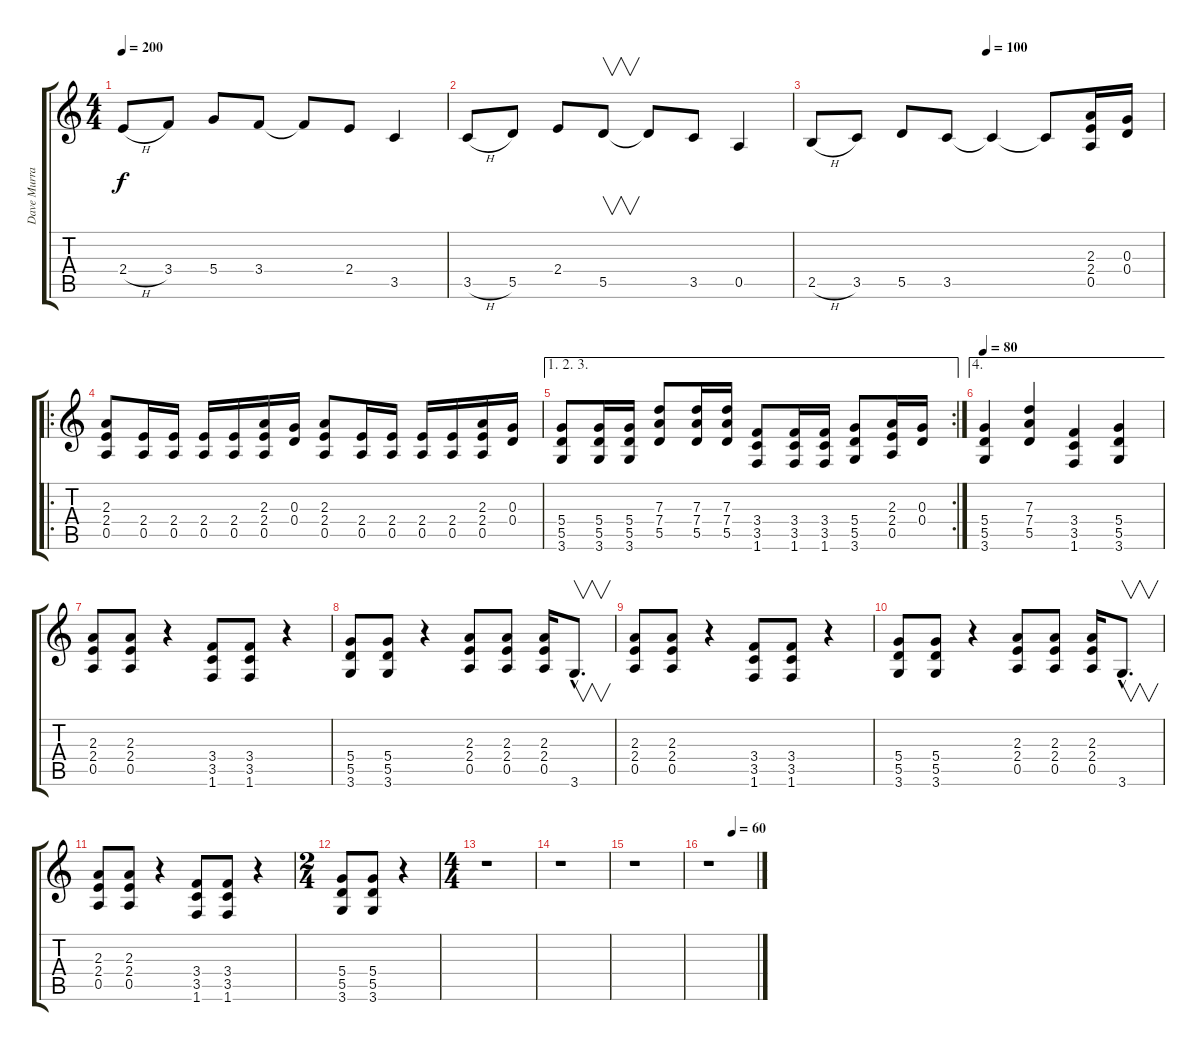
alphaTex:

\track ("Dave Murray" "Dave Murra") {instrument distortionguitar}
\staff {score tabs}
\tuning (E4 B3 G3 D3 A2 E2) {hide}
\ts (4 4)
\tempo 200
\clef g2
\ks c
2.4{h}.8{dy f} 3.4.8 5.4.8 3.4.8 3.4{t}.8 2.4.8 3.5.4 |
3.5{h}.8 5.5.8 2.4.8 5.5.8{v} 5.5{t}.8 3.5.8 0.5.4 |
\tempo (100 0.5)
2.5{h}.8 3.5.8 5.5.8 3.5.8 3.5{t}.4 3.5{t}.8 (2.3 2.4 0.5).16 (0.3 0.4).16 |
\ro
(2.3 2.4 0.5).8 (2.4 0.5).16 (2.4 0.5).16 (2.4 0.5).16 (2.4 0.5).16 (2.3 2.4 0.5).16 (0.3 0.4).16 (2.3 2.4 0.5).8 (2.4 0.5).16 (2.4 0.5).16 (2.4 0.5).16 (2.4 0.5).16 (2.3 2.4 0.5).16 (0.3 0.4).16 |
\ae (1 2 3)
\rc 2
(5.4 5.5 3.6).8 (5.4 5.5 3.6).16 (5.4 5.5 3.6).16 (7.3 7.4 5.5).8 (7.3 7.4 5.5).16 (7.3 7.4 5.5).16 (3.4 3.5 1.6).8 (3.4 3.5 1.6).16 (3.4 3.5 1.6).16 (5.4 5.5 3.6).8 (2.3 2.4 0.5).16 (0.3 0.4).16 |
\ae 4
\tempo 80
(5.4 5.5 3.6).4 (7.3 7.4 5.5).4 (3.4 3.5 1.6).4 (5.4 5.5 3.6).4 |
(2.3 2.4 0.5).8 (2.3 2.4 0.5).8 r.4 (3.4 3.5 1.6).8 (3.4 3.5 1.6).8 r.4 |
(5.4 5.5 3.6).8 (5.4 5.5 3.6).8 r.4 (2.3 2.4 0.5).8 (2.3 2.4 0.5).8 (2.3 2.4 0.5).16 3.6{hac}.8{v d} |
(2.3 2.4 0.5).8 (2.3 2.4 0.5).8 r.4 (3.4 3.5 1.6).8 (3.4 3.5 1.6).8 r.4 |
(5.4 5.5 3.6).8 (5.4 5.5 3.6).8 r.4 (2.3 2.4 0.5).8 (2.3 2.4 0.5).8 (2.3 2.4 0.5).16 3.6{hac}.8{v d} |
(2.3 2.4 0.5).8 (2.3 2.4 0.5).8 r.4 (3.4 3.5 1.6).8 (3.4 3.5 1.6).8 r.4 |
\ts (2 4)
(5.4 5.5 3.6).8 (5.4 5.5 3.6).8 r.4 |
\ts (4 4)
r.1 |
r.1 |
r.1 |
\tempo (60 0.5)
r.1
